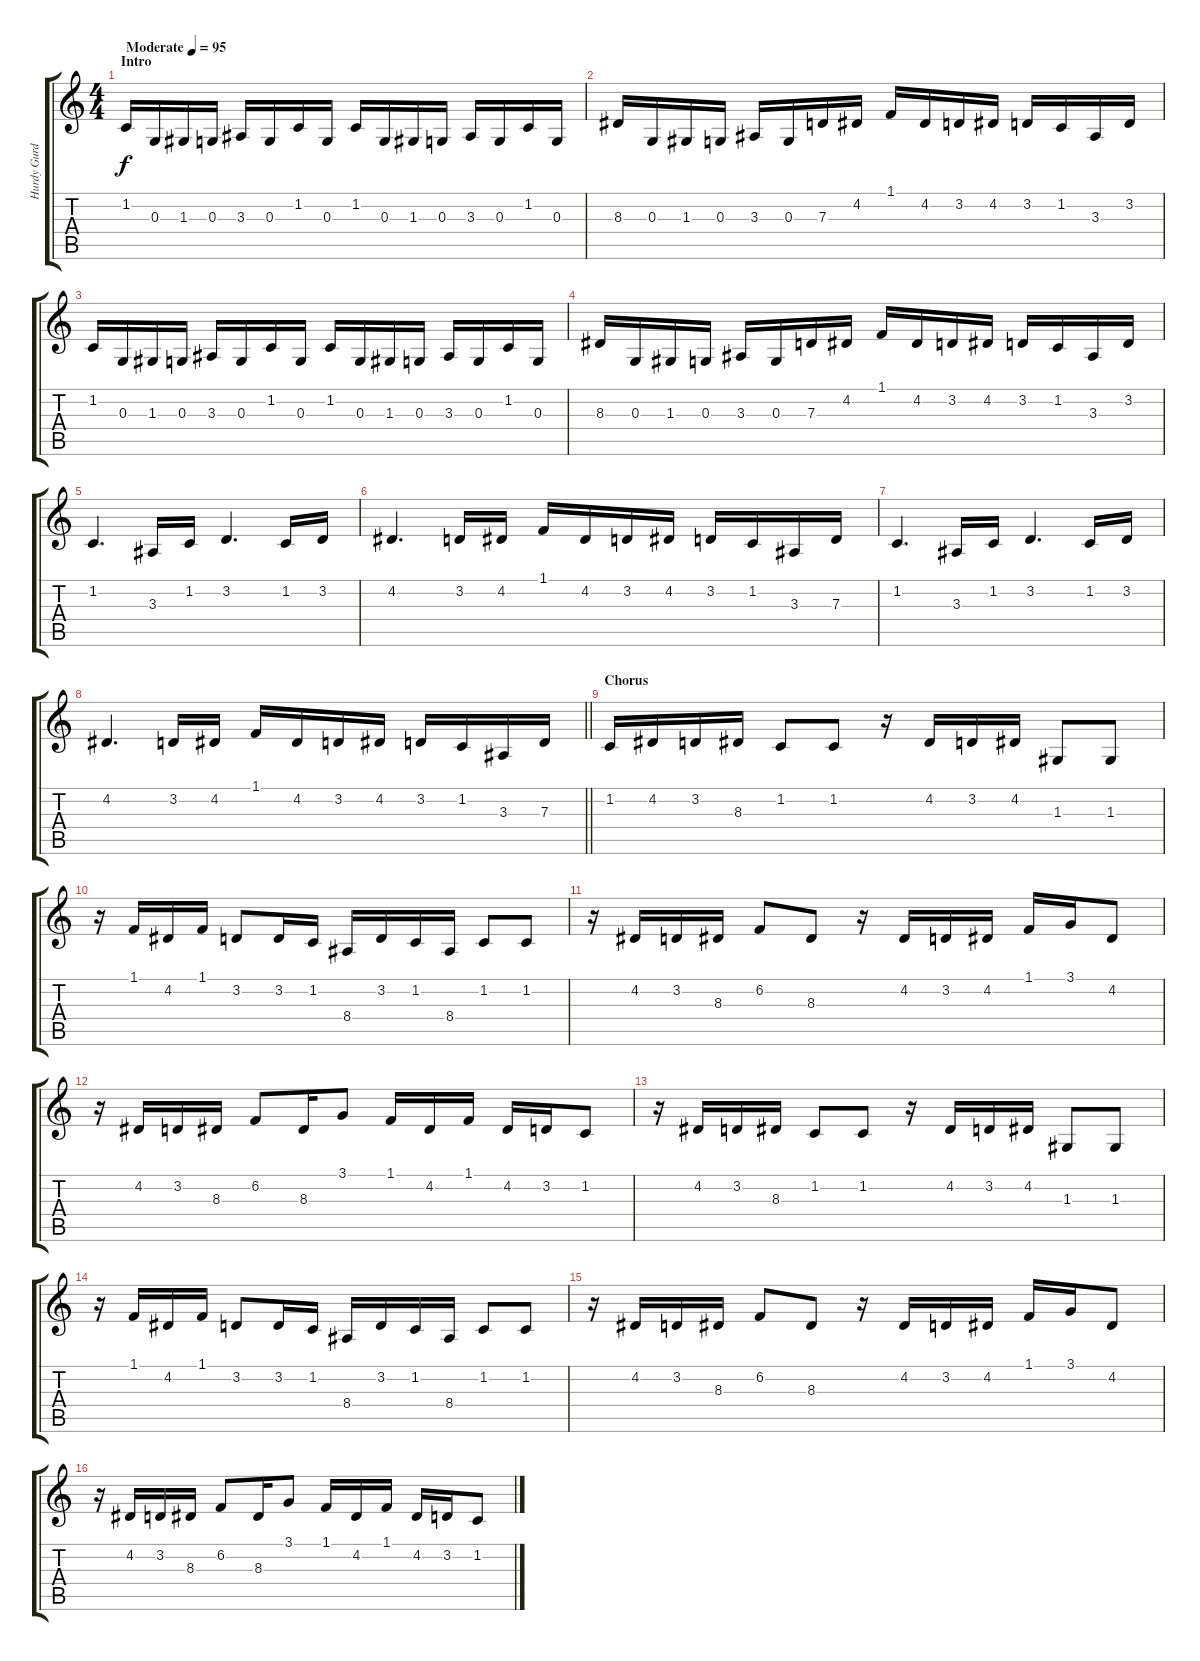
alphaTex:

\track ("Hurdy Gurdy" "Hurdy Gurd") {instrument fiddle}
\staff {score tabs}
\tuning (E4 B3 G3 D3 A2 E2) {hide}
\ts (4 4)
\section ("" "Intro")
\tempo (95 "Moderate")
\clef g2
\ks c
1.2.16{dy f instrument fiddle} 0.3.16 1.3.16 0.3.16 3.3.16 0.3.16 1.2.16 0.3.16 1.2.16 0.3.16 1.3.16 0.3.16 3.3.16 0.3.16 1.2.16 0.3.16 |
8.3.16 0.3.16 1.3.16 0.3.16 3.3.16 0.3.16 7.3.16 4.2.16 1.1.16 4.2.16 3.2.16 4.2.16 3.2.16 1.2.16 3.3.16 3.2.16 |
1.2.16 0.3.16 1.3.16 0.3.16 3.3.16 0.3.16 1.2.16 0.3.16 1.2.16 0.3.16 1.3.16 0.3.16 3.3.16 0.3.16 1.2.16 0.3.16 |
8.3.16 0.3.16 1.3.16 0.3.16 3.3.16 0.3.16 7.3.16 4.2.16 1.1.16 4.2.16 3.2.16 4.2.16 3.2.16 1.2.16 3.3.16 3.2.16 |
1.2.4{d volume 12} 3.3.16 1.2.16 3.2.4{d} 1.2.16 3.2.16 |
4.2.4{d} 3.2.16 4.2.16 1.1.16 4.2.16 3.2.16 4.2.16 3.2.16 1.2.16 3.3.16 7.3.16 |
1.2.4{d} 3.3.16 1.2.16 3.2.4{d} 1.2.16 3.2.16 |
\barLineRight lightlight
4.2.4{d} 3.2.16 4.2.16 1.1.16 4.2.16 3.2.16 4.2.16 3.2.16 1.2.16 3.3.16 7.3.16 |
\section ("" "Chorus")
1.2.16 4.2.16 3.2.16 8.3.16 1.2.8 1.2.8 r.16 4.2.16 3.2.16 4.2.16 1.3.8 1.3.8 |
r.16 1.1.16 4.2.16 1.1.16 3.2.8 3.2.16 1.2.16 8.4.16 3.2.16 1.2.16 8.4.16 1.2.8 1.2.8 |
r.16 4.2.16 3.2.16 8.3.16 6.2.8 8.3.8 r.16 4.2.16 3.2.16 4.2.16 1.1.16 3.1.16 4.2.8 |
r.16 4.2.16 3.2.16 8.3.16 6.2.8 8.3.16 3.1.8 1.1.16 4.2.16 1.1.16 4.2.16 3.2.16 1.2.8 |
r.16 4.2.16 3.2.16 8.3.16 1.2.8 1.2.8 r.16 4.2.16 3.2.16 4.2.16 1.3.8 1.3.8 |
r.16 1.1.16 4.2.16 1.1.16 3.2.8 3.2.16 1.2.16 8.4.16 3.2.16 1.2.16 8.4.16 1.2.8 1.2.8 |
r.16 4.2.16 3.2.16 8.3.16 6.2.8 8.3.8 r.16 4.2.16 3.2.16 4.2.16 1.1.16 3.1.16 4.2.8 |
r.16 4.2.16 3.2.16 8.3.16 6.2.8 8.3.16 3.1.8 1.1.16 4.2.16 1.1.16 4.2.16 3.2.16 1.2.8
